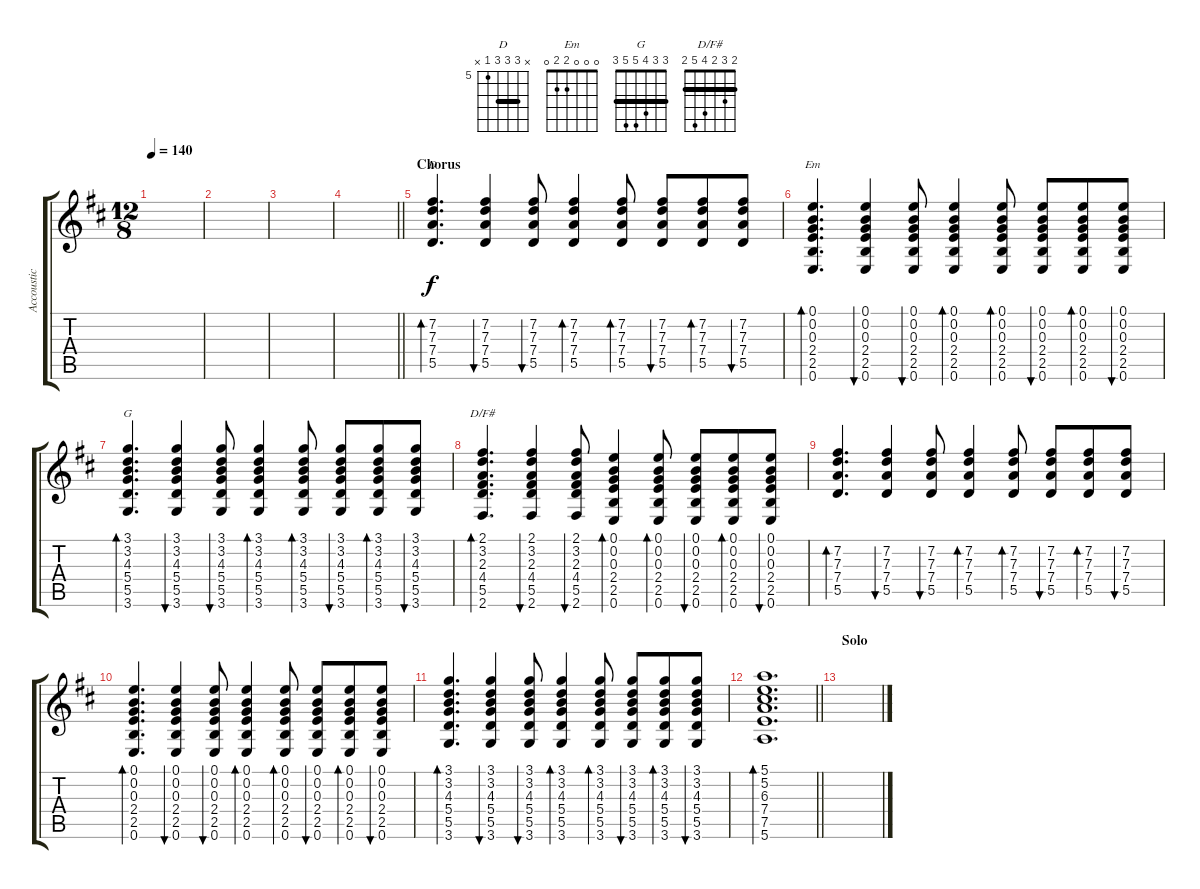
\track ("Accoustic guitar" "Accoustic ") {instrument acousticguitarsteel}
\staff {score tabs}
\tuning (E4 B3 G3 D3 A2 E2) {hide}
\chord ("D" x 7 7 7 5 x) {firstfret 5 barre 7}
\chord ("Em" 0 0 0 2 2 0)
\chord ("G" 3 3 4 5 5 3) {barre 3}
\chord ("D/F#" 2 3 2 4 5 2) {barre 2}
\ts (12 8)
\tempo 140
\clef g2
\ks bminor
|
|
|
\barLineRight lightlight
|
\section ("" "Chorus")
(7.2 7.3 7.4 5.5).4{d bd 30 ch "D"} (7.2 7.3 7.4 5.5).4{bu 30} (7.2 7.3 7.4 5.5).8{bu 30} (7.2 7.3 7.4 5.5).4{bd 30} (7.2 7.3 7.4 5.5).8{bd 30} (7.2 7.3 7.4 5.5).8{bu 30} (7.2 7.3 7.4 5.5).8{bd 30} (7.2 7.3 7.4 5.5).8{bu 30} |
(0.1 0.2 0.3 2.4 2.5 0.6).4{d bd 30 ch "Em"} (0.1 0.2 0.3 2.4 2.5 0.6).4{bu 30} (0.1 0.2 0.3 2.4 2.5 0.6).8{bu 30} (0.1 0.2 0.3 2.4 2.5 0.6).4{bd 30} (0.1 0.2 0.3 2.4 2.5 0.6).8{bd 30} (0.1 0.2 0.3 2.4 2.5 0.6).8{bu 30} (0.1 0.2 0.3 2.4 2.5 0.6).8{bd 30} (0.1 0.2 0.3 2.4 2.5 0.6).8{bu 30} |
(3.1 3.2 4.3 5.4 5.5 3.6).4{d bd 30 ch "G"} (3.1 3.2 4.3 5.4 5.5 3.6).4{bu 30} (3.1 3.2 4.3 5.4 5.5 3.6).8{bu 30} (3.1 3.2 4.3 5.4 5.5 3.6).4{bd 30} (3.1 3.2 4.3 5.4 5.5 3.6).8{bd 30} (3.1 3.2 4.3 5.4 5.5 3.6).8{bu 30} (3.1 3.2 4.3 5.4 5.5 3.6).8{bd 30} (3.1 3.2 4.3 5.4 5.5 3.6).8{bu 30} |
(2.1 3.2 2.3 4.4 5.5 2.6).4{d bd 30 ch "D/F#"} (2.1 3.2 2.3 4.4 5.5 2.6).4{bu 30} (2.1 3.2 2.3 4.4 5.5 2.6).8{bu 30} (0.1 0.2 0.3 2.4 2.5 0.6).4{bd 30} (0.1 0.2 0.3 2.4 2.5 0.6).8{bd 30} (0.1 0.2 0.3 2.4 2.5 0.6).8{bu 30} (0.1 0.2 0.3 2.4 2.5 0.6).8{bd 30} (0.1 0.2 0.3 2.4 2.5 0.6).8{bu 30} |
(7.2 7.3 7.4 5.5).4{d bd 30} (7.2 7.3 7.4 5.5).4{bu 30} (7.2 7.3 7.4 5.5).8{bu 30} (7.2 7.3 7.4 5.5).4{bd 30} (7.2 7.3 7.4 5.5).8{bd 30} (7.2 7.3 7.4 5.5).8{bu 30} (7.2 7.3 7.4 5.5).8{bd 30} (7.2 7.3 7.4 5.5).8{bu 30} |
(0.1 0.2 0.3 2.4 2.5 0.6).4{d bd 30} (0.1 0.2 0.3 2.4 2.5 0.6).4{bu 30} (0.1 0.2 0.3 2.4 2.5 0.6).8{bu 30} (0.1 0.2 0.3 2.4 2.5 0.6).4{bd 30} (0.1 0.2 0.3 2.4 2.5 0.6).8{bd 30} (0.1 0.2 0.3 2.4 2.5 0.6).8{bu 30} (0.1 0.2 0.3 2.4 2.5 0.6).8{bd 30} (0.1 0.2 0.3 2.4 2.5 0.6).8{bu 30} |
(3.1 3.2 4.3 5.4 5.5 3.6).4{d bd 30} (3.1 3.2 4.3 5.4 5.5 3.6).4{bu 30} (3.1 3.2 4.3 5.4 5.5 3.6).8{bu 30} (3.1 3.2 4.3 5.4 5.5 3.6).4{bd 30} (3.1 3.2 4.3 5.4 5.5 3.6).8{bd 30} (3.1 3.2 4.3 5.4 5.5 3.6).8{bu 30} (3.1 3.2 4.3 5.4 5.5 3.6).8{bd 30} (3.1 3.2 4.3 5.4 5.5 3.6).8{bu 30} |
\barLineRight lightlight
(5.1 5.2 6.3 7.4 7.5 5.6).1{d bd 30} |
\section ("" "Solo")
